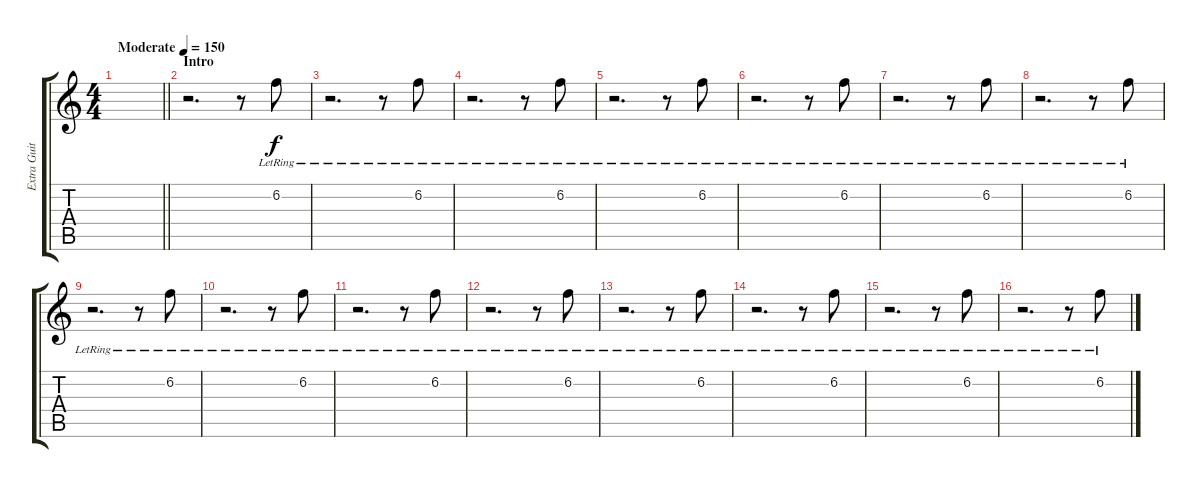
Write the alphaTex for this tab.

\track ("Extra Guitar" "Extra Guit") {instrument distortionguitar}
\staff {score tabs}
\tuning (E4 B3 G3 D3 A2 E2) {hide}
\ts (4 4)
\tempo (150 "Moderate")
\clef g2
\barLineRight lightlight
\ks c
|
\section ("" "Intro")
r.2{d instrument acousticguitarsteel} r.8 6.2{lr}.8 |
r.2{d} r.8 6.2{lr}.8 |
r.2{d} r.8 6.2{lr}.8 |
r.2{d} r.8 6.2{lr}.8 |
r.2{d} r.8 6.2{lr}.8 |
r.2{d} r.8 6.2{lr}.8 |
r.2{d} r.8 6.2{lr}.8 |
r.2{d} r.8 6.2{lr}.8 |
r.2{d} r.8 6.2{lr}.8 |
r.2{d} r.8 6.2{lr}.8 |
r.2{d} r.8 6.2{lr}.8 |
r.2{d} r.8 6.2{lr}.8 |
r.2{d} r.8 6.2{lr}.8 |
r.2{d} r.8 6.2{lr}.8 |
r.2{d} r.8 6.2{lr}.8
